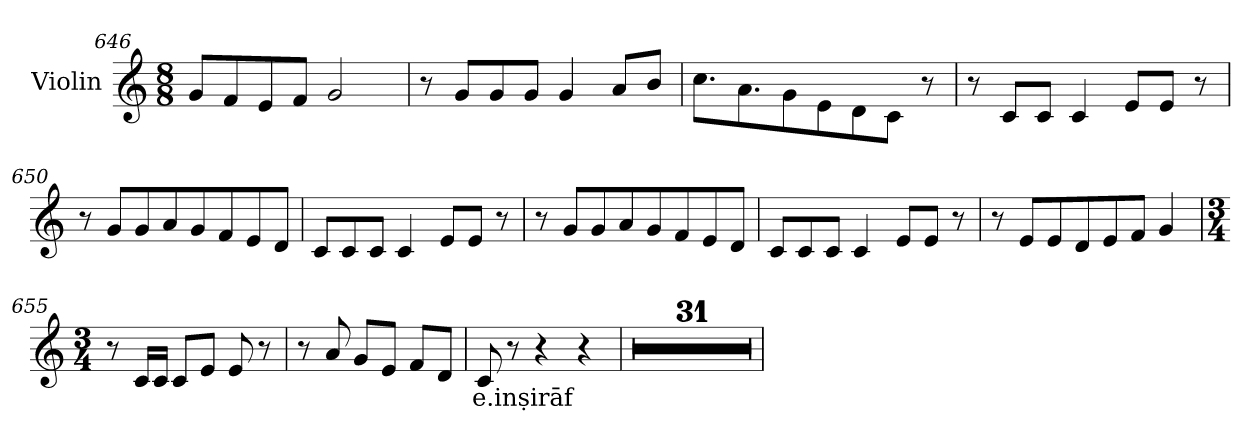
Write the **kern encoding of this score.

**kern	**text
*part1	*part1
*staff1	*staff1
*I"Violin	*
*clefG2	*
*k[]	*
*M8/8	*
=646	=646
8g/L	.
8f/	.
8e/	.
8f/J	.
2g/	.
=647	=647
8r	.
8g/L	.
8g/	.
8g/J	.
4g/	.
8a/L	.
8b/J	.
!!LO:LB:g=z
=648	=648
8.cc\L	.
8.a\	.
8g\	.
8e\	.
8d\	.
8c\J	.
8r	.
=649	=649
8r	.
8c/L	.
8c/J	.
4c/	.
8e/L	.
8e/J	.
8r	.
=650	=650
8r	.
8g/L	.
8g/	.
8a/	.
8g/	.
8f/	.
8e/	.
8d/J	.
=651	=651
8c/L	.
8c/	.
8c/J	.
4c/	.
8e/L	.
8e/J	.
8r	.
!!LO:LB:g=z
=652	=652
8r	.
8g/L	.
8g/	.
8a/	.
8g/	.
8f/	.
8e/	.
8d/J	.
=653	=653
8c/L	.
8c/	.
8c/J	.
4c/	.
8e/L	.
8e/J	.
8r	.
=654	=654
8r	.
8e/L	.
8e/	.
8d/	.
8e/	.
8f/J	.
4g/	.
=655	=655
*M3/4	*
*MM70	*
8r	.
16c/LL	.
16c/JJ	.
8c/L	.
8e/J	.
8e/	.
8r	.
!!LO:PB:g=z
=656	=656
8r	.
8a/	.
8g/L	.
8e/J	.
8f/L	.
8d/J	.
=657	=657
!	!LO:LY:b
8c/	e.inṣirāf
8r	.
4r	.
4r	.
=658	=658
2.r	.
=659	=659
2.r	.
=660	=660
2.r	.
=661	=661
2.r	.
=662	=662
2.r	.
=663	=663
2.r	.
!!LO:LB:g=z
=664	=664
2.r	.
=665	=665
2.r	.
=666	=666
2.r	.
=667	=667
2.r	.
=668	=668
2.r	.
=669	=669
2.r	.
=670	=670
2.r	.
=671	=671
2.r	.
!!LO:LB:g=z
=672	=672
2.r	.
=673	=673
2.r	.
=674	=674
2.r	.
=675	=675
2.r	.
=676	=676
2.r	.
=677	=677
2.r	.
=678	=678
2.r	.
=679	=679
2.r	.
!!LO:LB:g=z
=680	=680
2.r	.
=681	=681
2.r	.
=682	=682
2.r	.
=683	=683
2.r	.
=684	=684
2.r	.
=685	=685
2.r	.
=686	=686
2.r	.
=687	=687
2.r	.
!!LO:LB:g=z
=688	=688
2.r	.
=	=
*-	*-
